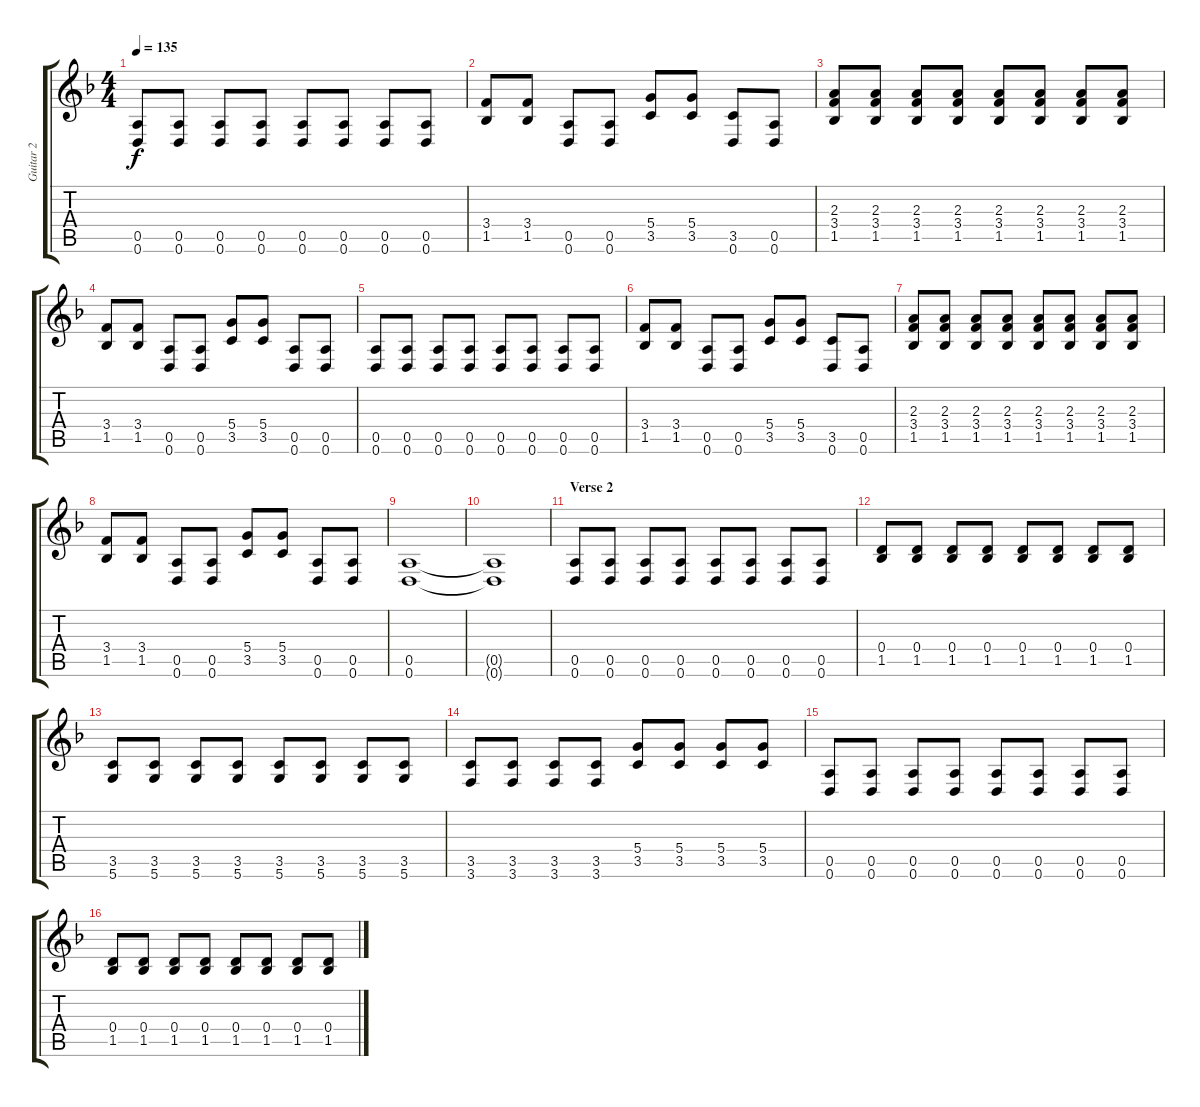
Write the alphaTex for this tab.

\track ("Guitar 2" "Guitar 2") {instrument distortionguitar}
\staff {score tabs}
\tuning (E4 B3 G3 D3 A2 D2) {hide}
\ts (4 4)
\tempo 135
\clef g2
\ks f
(0.5 0.6).8{dy f} (0.5 0.6).8 (0.5 0.6).8 (0.5 0.6).8 (0.5 0.6).8 (0.5 0.6).8 (0.5 0.6).8 (0.5 0.6).8 |
(3.4 1.5).8 (3.4 1.5).8 (0.5 0.6).8 (0.5 0.6).8 (5.4 3.5).8 (5.4 3.5).8 (3.5 0.6).8 (0.5 0.6).8 |
(2.3 3.4 1.5).8 (2.3 3.4 1.5).8 (2.3 3.4 1.5).8 (2.3 3.4 1.5).8 (2.3 3.4 1.5).8 (2.3 3.4 1.5).8 (2.3 3.4 1.5).8 (2.3 3.4 1.5).8 |
(3.4 1.5).8 (3.4 1.5).8 (0.5 0.6).8 (0.5 0.6).8 (5.4 3.5).8 (5.4 3.5).8 (0.5 0.6).8 (0.5 0.6).8 |
(0.5 0.6).8 (0.5 0.6).8 (0.5 0.6).8 (0.5 0.6).8 (0.5 0.6).8 (0.5 0.6).8 (0.5 0.6).8 (0.5 0.6).8 |
(3.4 1.5).8 (3.4 1.5).8 (0.5 0.6).8 (0.5 0.6).8 (5.4 3.5).8 (5.4 3.5).8 (3.5 0.6).8 (0.5 0.6).8 |
(2.3 3.4 1.5).8 (2.3 3.4 1.5).8 (2.3 3.4 1.5).8 (2.3 3.4 1.5).8 (2.3 3.4 1.5).8 (2.3 3.4 1.5).8 (2.3 3.4 1.5).8 (2.3 3.4 1.5).8 |
(3.4 1.5).8 (3.4 1.5).8 (0.5 0.6).8 (0.5 0.6).8 (5.4 3.5).8 (5.4 3.5).8 (0.5 0.6).8 (0.5 0.6).8 |
(0.5 0.6).1 |
(0.5{t} 0.6{t}).1 |
\section ("" "Verse 2")
(0.5 0.6).8 (0.5 0.6).8 (0.5 0.6).8 (0.5 0.6).8 (0.5 0.6).8 (0.5 0.6).8 (0.5 0.6).8 (0.5 0.6).8 |
(0.4 1.5).8 (0.4 1.5).8 (0.4 1.5).8 (0.4 1.5).8 (0.4 1.5).8 (0.4 1.5).8 (0.4 1.5).8 (0.4 1.5).8 |
(3.5 5.6).8 (3.5 5.6).8 (3.5 5.6).8 (3.5 5.6).8 (3.5 5.6).8 (3.5 5.6).8 (3.5 5.6).8 (3.5 5.6).8 |
(3.5 3.6).8 (3.5 3.6).8 (3.5 3.6).8 (3.5 3.6).8 (5.4 3.5).8 (5.4 3.5).8 (5.4 3.5).8 (5.4 3.5).8 |
(0.5 0.6).8 (0.5 0.6).8 (0.5 0.6).8 (0.5 0.6).8 (0.5 0.6).8 (0.5 0.6).8 (0.5 0.6).8 (0.5 0.6).8 |
(0.4 1.5).8 (0.4 1.5).8 (0.4 1.5).8 (0.4 1.5).8 (0.4 1.5).8 (0.4 1.5).8 (0.4 1.5).8 (0.4 1.5).8
